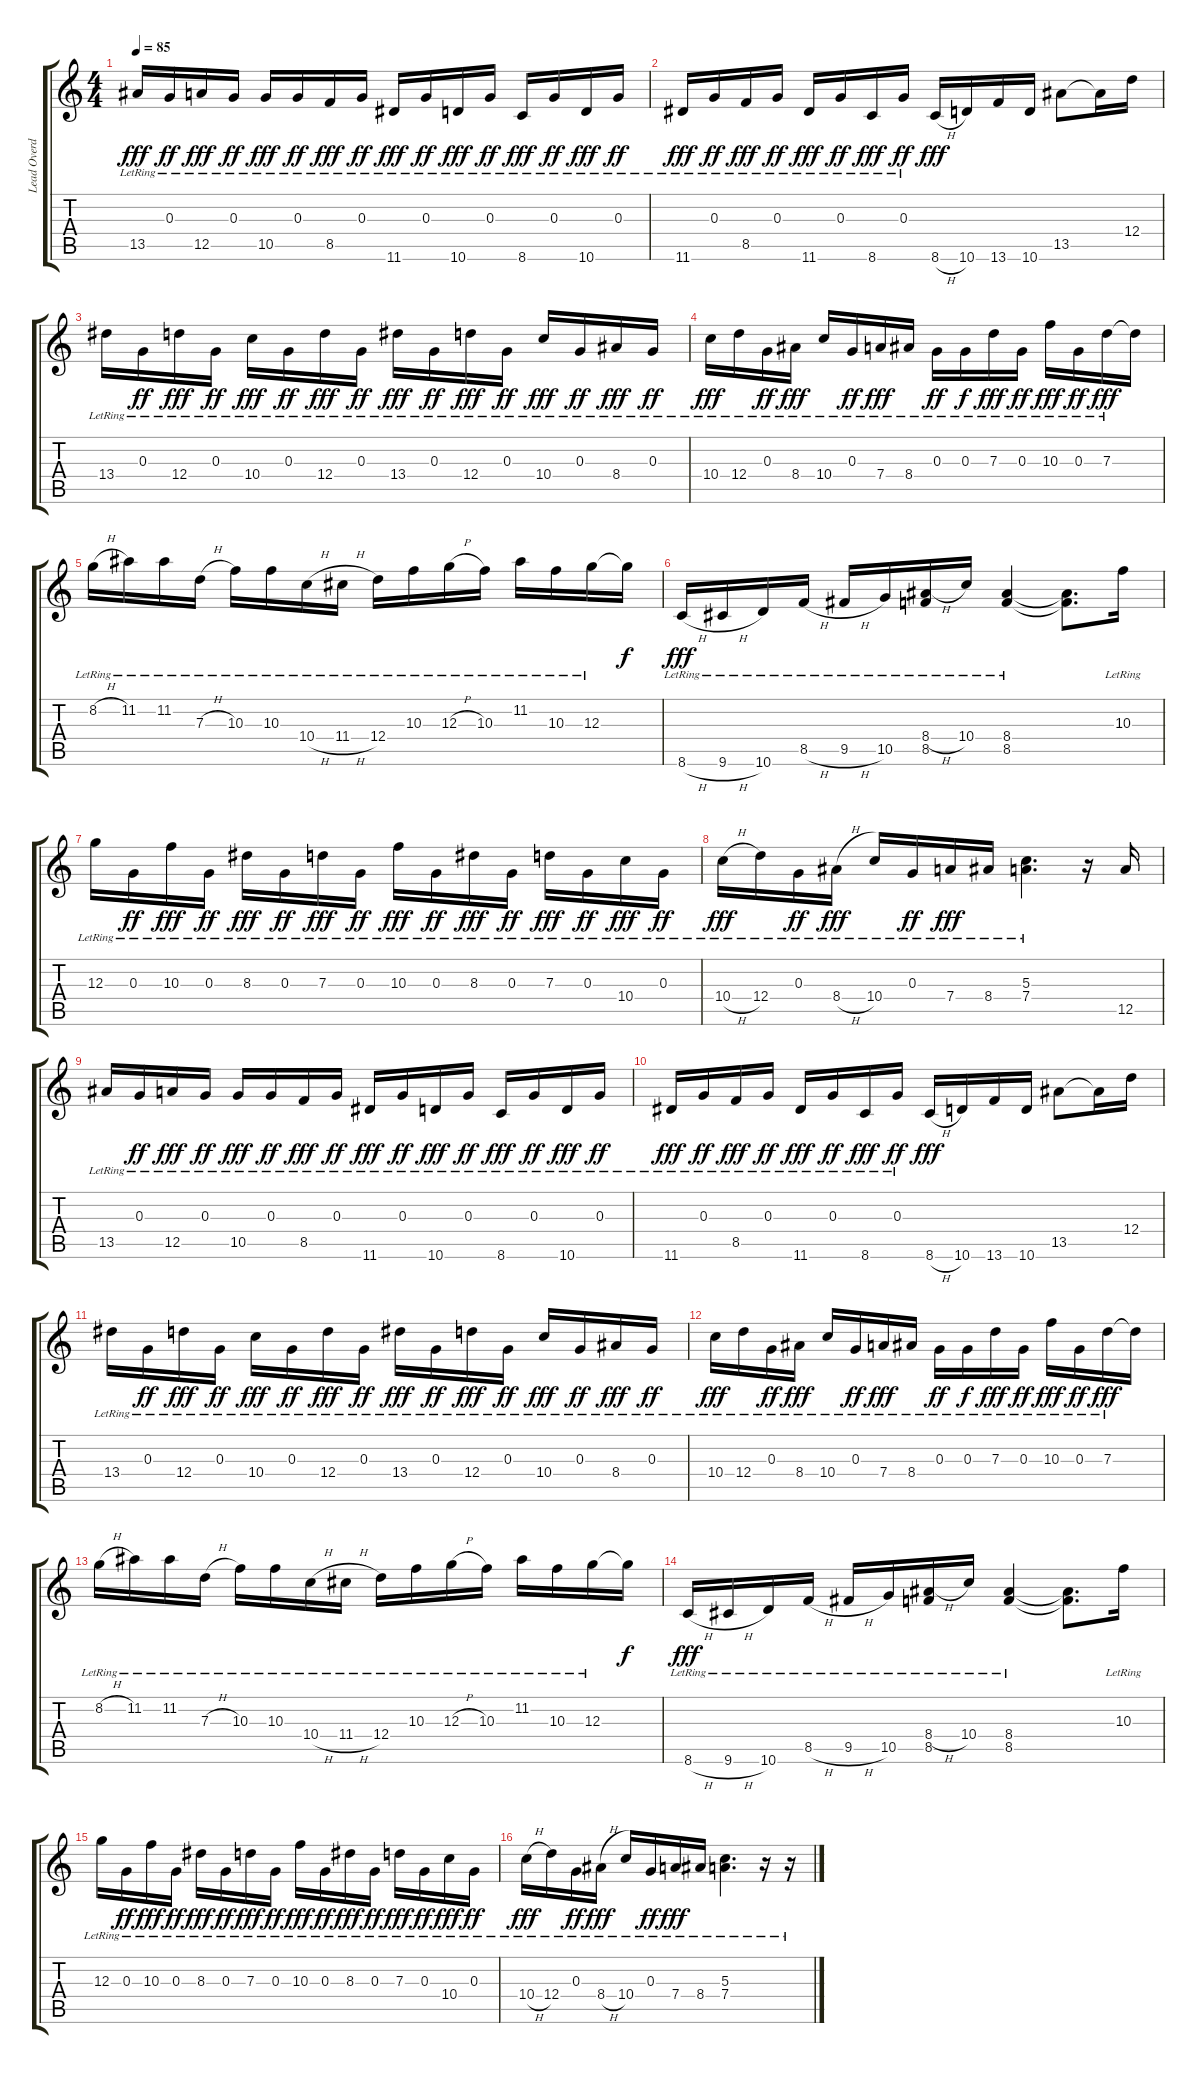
\track ("Lead Overdub" "Lead Overd") {instrument acousticguitarsteel}
\staff {score tabs}
\tuning (E4 B3 G3 D3 A2 E2) {hide}
\ts (4 4)
\tempo 85
\clef g2
\ks c
13.5{lr}.16{dy fff} 0.3{lr}.16{dy ff} 12.5{lr}.16{dy fff} 0.3{lr}.16{dy ff} 10.5{lr}.16{dy fff} 0.3{lr}.16{dy ff} 8.5{lr}.16{dy fff} 0.3{lr}.16{dy ff} 11.6{lr}.16{dy fff} 0.3{lr}.16{dy ff} 10.6{lr}.16{dy fff} 0.3{lr}.16{dy ff} 8.6{lr}.16{dy fff} 0.3{lr}.16{dy ff} 10.6{lr}.16{dy fff} 0.3{lr}.16{dy ff} |
11.6{lr}.16{dy fff} 0.3{lr}.16{dy ff} 8.5{lr}.16{dy fff} 0.3{lr}.16{dy ff} 11.6{lr}.16{dy fff} 0.3{lr}.16{dy ff} 8.6{lr}.16{dy fff} 0.3{lr}.16{dy ff} 8.6{h}.16{dy fff} 10.6.16 13.6.16 10.6.16 13.5.8 13.5{t}.16 12.4.16 |
13.4{lr}.16 0.3{lr}.16{dy ff} 12.4{lr}.16{dy fff} 0.3{lr}.16{dy ff} 10.4{lr}.16{dy fff} 0.3{lr}.16{dy ff} 12.4{lr}.16{dy fff} 0.3{lr}.16{dy ff} 13.4{lr}.16{dy fff} 0.3{lr}.16{dy ff} 12.4{lr}.16{dy fff} 0.3{lr}.16{dy ff} 10.4{lr}.16{dy fff} 0.3{lr}.16{dy ff} 8.4{lr}.16{dy fff} 0.3{lr}.16{dy ff} |
10.4{lr}.16{dy fff} 12.4{lr}.16 0.3{lr}.16{dy ff} 8.4{lr}.16{dy fff} 10.4{lr}.16 0.3{lr}.16{dy ff} 7.4{lr}.16{dy fff} 8.4{lr}.16 0.3{lr}.16{dy ff} 0.3{lr}.16{dy f} 7.3{lr}.16{dy fff} 0.3{lr}.16{dy ff} 10.3{lr}.16{dy fff} 0.3{lr}.16{dy ff} 7.3{lr}.16{dy fff} 7.3{t}.16 |
8.2{h lr}.16 11.2{lr}.16 11.2{lr}.16 7.3{h lr}.16 10.3{lr}.16 10.3{lr}.16 10.4{h lr}.16 11.4{h lr}.16 12.4{lr}.16 10.3{lr}.16 12.3{h lr}.16 10.3{lr}.16 11.2{lr}.16 10.3{lr}.16 12.3{lr}.16 12.3{t}.16{dy f} |
8.6{h lr}.16{dy fff} 9.6{h lr}.16 10.6{lr}.16 8.5{h lr}.16 9.5{h lr}.16 10.5{lr}.16 (8.4{h lr} 8.5{lr}).16 10.4{lr}.16 (8.4{lr} 8.5{lr}).4 (8.4{t} 8.5{t}).8{d} 10.3{lr}.16 |
12.3{lr}.16 0.3{lr}.16{dy ff} 10.3{lr}.16{dy fff} 0.3{lr}.16{dy ff} 8.3{lr}.16{dy fff} 0.3{lr}.16{dy ff} 7.3{lr}.16{dy fff} 0.3{lr}.16{dy ff} 10.3{lr}.16{dy fff} 0.3{lr}.16{dy ff} 8.3{lr}.16{dy fff} 0.3{lr}.16{dy ff} 7.3{lr}.16{dy fff} 0.3{lr}.16{dy ff} 10.4{lr}.16{dy fff} 0.3{lr}.16{dy ff} |
10.4{h lr}.16{dy fff} 12.4{lr}.16 0.3{lr}.16{dy ff} 8.4{h lr}.16{dy fff} 10.4{lr}.16 0.3{lr}.16{dy ff} 7.4{lr}.16{dy fff} 8.4{lr}.16 (5.3{lr} 7.4{lr}).4{d} r.16 12.5.16 |
13.5{lr}.16 0.3{lr}.16{dy ff} 12.5{lr}.16{dy fff} 0.3{lr}.16{dy ff} 10.5{lr}.16{dy fff} 0.3{lr}.16{dy ff} 8.5{lr}.16{dy fff} 0.3{lr}.16{dy ff} 11.6{lr}.16{dy fff} 0.3{lr}.16{dy ff} 10.6{lr}.16{dy fff} 0.3{lr}.16{dy ff} 8.6{lr}.16{dy fff} 0.3{lr}.16{dy ff} 10.6{lr}.16{dy fff} 0.3{lr}.16{dy ff} |
11.6{lr}.16{dy fff} 0.3{lr}.16{dy ff} 8.5{lr}.16{dy fff} 0.3{lr}.16{dy ff} 11.6{lr}.16{dy fff} 0.3{lr}.16{dy ff} 8.6{lr}.16{dy fff} 0.3{lr}.16{dy ff} 8.6{h}.16{dy fff} 10.6.16 13.6.16 10.6.16 13.5.8 13.5{t}.16 12.4.16 |
13.4{lr}.16 0.3{lr}.16{dy ff} 12.4{lr}.16{dy fff} 0.3{lr}.16{dy ff} 10.4{lr}.16{dy fff} 0.3{lr}.16{dy ff} 12.4{lr}.16{dy fff} 0.3{lr}.16{dy ff} 13.4{lr}.16{dy fff} 0.3{lr}.16{dy ff} 12.4{lr}.16{dy fff} 0.3{lr}.16{dy ff} 10.4{lr}.16{dy fff} 0.3{lr}.16{dy ff} 8.4{lr}.16{dy fff} 0.3{lr}.16{dy ff} |
10.4{lr}.16{dy fff} 12.4{lr}.16 0.3{lr}.16{dy ff} 8.4{lr}.16{dy fff} 10.4{lr}.16 0.3{lr}.16{dy ff} 7.4{lr}.16{dy fff} 8.4{lr}.16 0.3{lr}.16{dy ff} 0.3{lr}.16{dy f} 7.3{lr}.16{dy fff} 0.3{lr}.16{dy ff} 10.3{lr}.16{dy fff} 0.3{lr}.16{dy ff} 7.3{lr}.16{dy fff} 7.3{t}.16 |
8.2{h lr}.16 11.2{lr}.16 11.2{lr}.16 7.3{h lr}.16 10.3{lr}.16 10.3{lr}.16 10.4{h lr}.16 11.4{h lr}.16 12.4{lr}.16 10.3{lr}.16 12.3{h lr}.16 10.3{lr}.16 11.2{lr}.16 10.3{lr}.16 12.3{lr}.16 12.3{t}.16{dy f} |
8.6{h lr}.16{dy fff} 9.6{h lr}.16 10.6{lr}.16 8.5{h lr}.16 9.5{h lr}.16 10.5{lr}.16 (8.4{h lr} 8.5{lr}).16 10.4{lr}.16 (8.4{lr} 8.5{lr}).4 (8.4{t} 8.5{t}).8{d} 10.3{lr}.16 |
12.3{lr}.16 0.3{lr}.16{dy ff} 10.3{lr}.16{dy fff} 0.3{lr}.16{dy ff} 8.3{lr}.16{dy fff} 0.3{lr}.16{dy ff} 7.3{lr}.16{dy fff} 0.3{lr}.16{dy ff} 10.3{lr}.16{dy fff} 0.3{lr}.16{dy ff} 8.3{lr}.16{dy fff} 0.3{lr}.16{dy ff} 7.3{lr}.16{dy fff} 0.3{lr}.16{dy ff} 10.4{lr}.16{dy fff} 0.3{lr}.16{dy ff} |
10.4{h lr}.16{dy fff} 12.4{lr}.16 0.3{lr}.16{dy ff} 8.4{h lr}.16{dy fff} 10.4{lr}.16 0.3{lr}.16{dy ff} 7.4{lr}.16{dy fff} 8.4{lr}.16 (5.3{lr} 7.4{lr}).4{d} r.16 r.16
